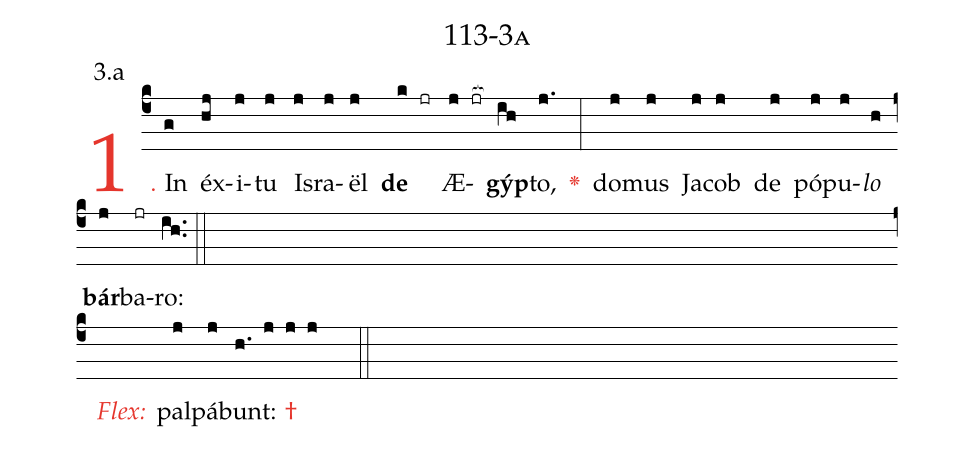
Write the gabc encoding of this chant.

name: 113-3a;
annotation: 3.a;
%%
(c4)<c>1.</c> In(g) éx(hj)i(j)tu(j) Is(j)ra(j)ël(j) <b>de</b>(k jr) Æ(j jr[ocb:1{])<b>gýp</b>(ih[ocb:0}])to,(j.) <c><v>\greheightstar</v></c>(:) do(j)mus(j) Ja(j)cob(j) de(j) pó(j)pu(j)<i>lo</i>(h) <b>bár</b>(j)ba(jr)ro:(ih..) (::) (Z)
()<c><i>Flex:</i></c>()  pal(j)pá(j)bunt: <c>†</c>(h. j j j  ::)

%E(j) u(j) o(j) u(h) a(j) e.(ih..) (::)
